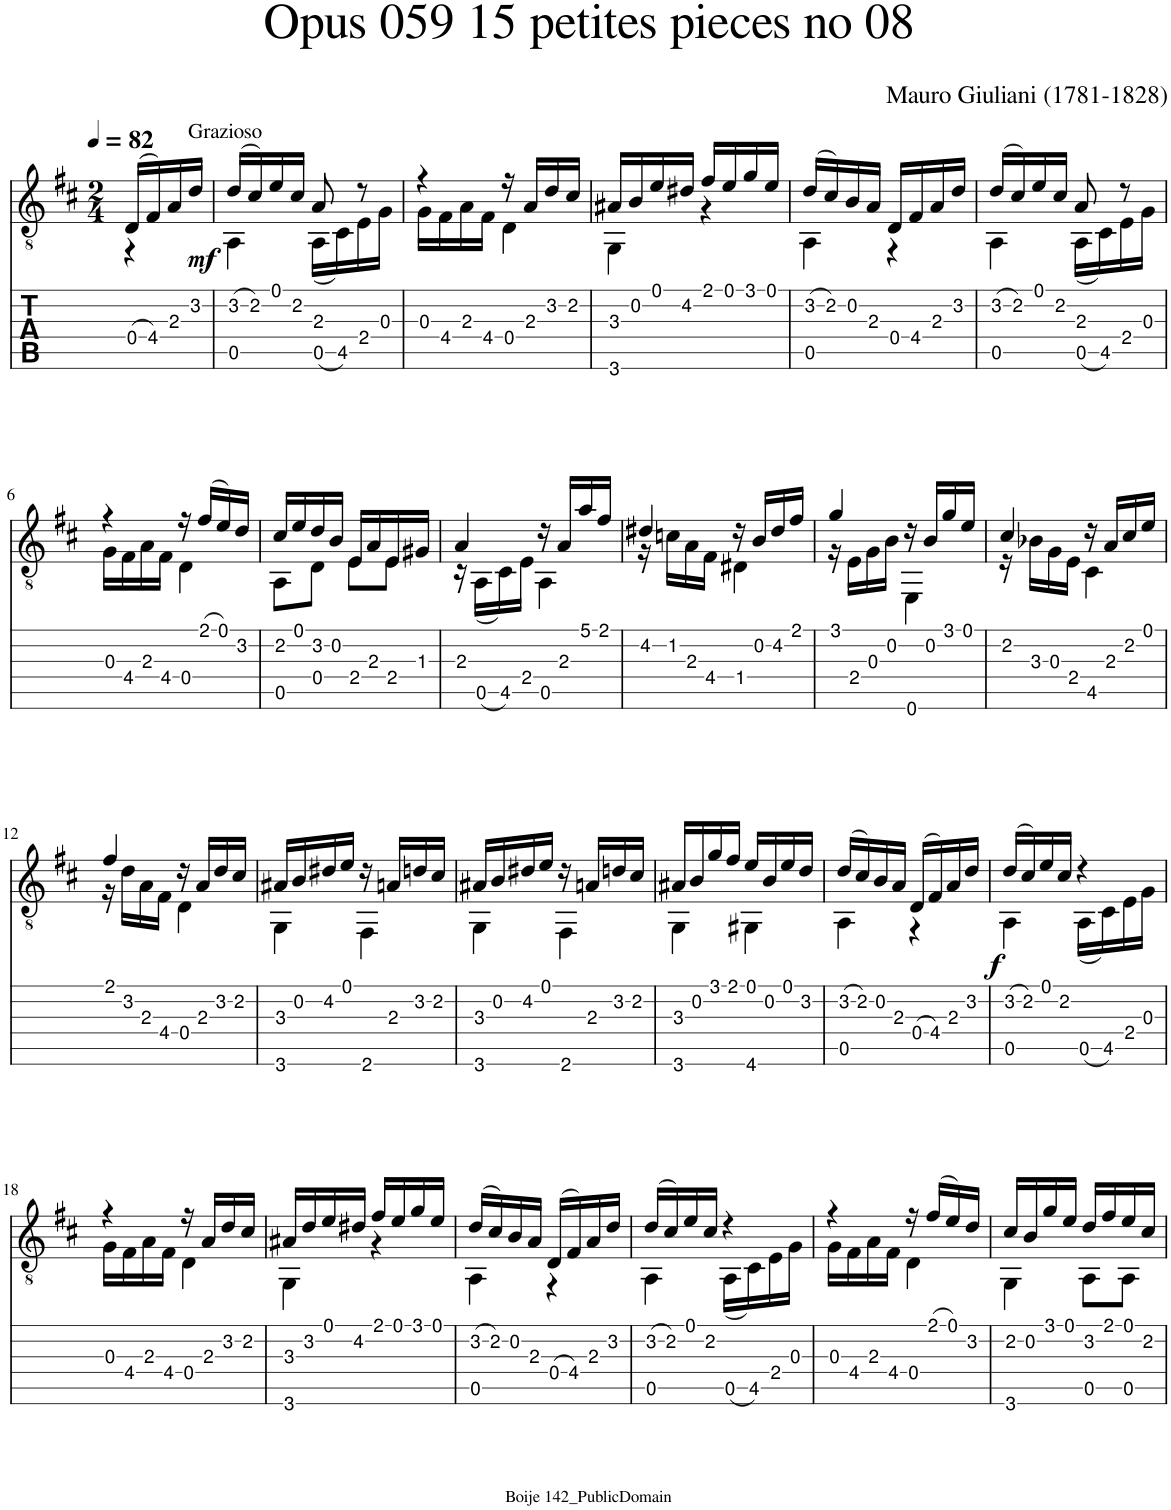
**kern	**kern	**dynam
*part1	*part1	*part1
*staff2	*staff1	*staff1/2
*I"Guitar	*	*
*I'Guit.	*	*
*stria6	*	*
*	*clefGv2	*
*k[f#c#]	*k[f#c#]	*
*M2/4	*M2/4	*
*MM82	*MM82	*
=	=	=
*^	*^	*
16DLL	4r	(16D/LL	4r	.
16F#J	.	16F#/)	.	.
16AL	.	16A/	.	.
!	!	!LO:TX:a:t=Grazioso	!	!
!	!	!	!	!LO:DY:b
16dJJ	.	16d/JJ	.	mf
=1	=1	=1	=1	=1
16dLL	4AA	(16d/LL	4AA\	.
16c#J	.	16c#/)	.	.
16eL	.	16e/	.	.
16c#JJ	.	16c#/JJ	.	.
8A	16AALL	8A/	(16AA\LL	.
.	16C#J	.	16C#\)	.
8r	16EL	8r	16E\	.
.	16GJJ	.	16G\JJ	.
=2	=2	=2	=2	=2
4r	16GLL	4r	16G\LL	.
.	16F#J	.	16F#\	.
.	16AL	.	16A\	.
.	16F#JJ	.	16F#\JJ	.
16r	4D	16r	4D\	.
16ALL	.	16A/LL	.	.
16d	.	16d/	.	.
16c#JJ	.	16c#/JJ	.	.
=3	=3	=3	=3	=3
16A#LL	4GG	16A#X/LL	4GG\	.
16BJ	.	16B/	.	.
16eL	.	16e/	.	.
16d#JJ	.	16d#X/JJ	.	.
16f#LL	4r	16f#/LL	4r	.
16eJ	.	16e/	.	.
16gL	.	16g/	.	.
16eJJ	.	16e/JJ	.	.
=4	=4	=4	=4	=4
16dLL	4AA	(16d/LL	4AA\	.
16c#J	.	16c#/)	.	.
16BL	.	16B/	.	.
16AJJ	.	16A/JJ	.	.
16DLL	4r	16D/LL	4r	.
16F#J	.	16F#/	.	.
16AL	.	16A/	.	.
16dJJ	.	16d/JJ	.	.
=5	=5	=5	=5	=5
16dLL	4AA	(16d/LL	4AA\	.
16c#J	.	16c#/)	.	.
16eL	.	16e/	.	.
16c#JJ	.	16c#/JJ	.	.
8A	16AALL	8A/	(16AA\LL	.
.	16C#J	.	16C#\)	.
8r	16EL	8r	16E\	.
.	16GJJ	.	16G\JJ	.
!!LO:LB:g=z	!!
=6	=6	=6	=6	=6
4r	16GLL	4r	16G\LL	.
.	16F#J	.	16F#\	.
.	16AL	.	16A\	.
.	16F#JJ	.	16F#\JJ	.
16r	4D	16r	4D\	.
16f#LL	.	(16f#/LL	.	.
16e	.	16e/)	.	.
16dJJ	.	16d/JJ	.	.
=7	=7	=7	=7	=7
16c#LL	8AAL	16c#/LL	8AA\L	.
16eJ	.	16e/	.	.
16dL	8DJ	16d/	8D\J	.
16BJJ	.	16B/JJ	.	.
16ELL	8EL	16E/LL	8E\L	.
16AJ	.	16A/	.	.
16EL	8EJ	16E/	8E\J	.
16G#JJ	.	16G#X/JJ	.	.
=8	=8	=8	=8	=8
4A	16r	4A/	16r	.
.	16AALL	.	(16AA\LL	.
.	16C#	.	16C#\)	.
.	16EJJ	.	16E\JJ	.
16r	4AA	16r	4AA\	.
16ALL	.	16A/LL	.	.
16a	.	16a/	.	.
16f#JJ	.	16f#/JJ	.	.
=9	=9	=9	=9	=9
4d#	16r	4d#X/	16r	.
.	16cLL	.	16cn\LL	.
.	16A	.	16A\	.
.	16F#JJ	.	16F#\JJ	.
16r	4D#	16r	4D#X\	.
16BLL	.	16B/LL	.	.
16d#	.	16d#/	.	.
16f#JJ	.	16f#/JJ	.	.
=10	=10	=10	=10	=10
4g	16r	4g/	16r	.
.	16ELL	.	16E\LL	.
.	16G	.	16G\	.
.	16BJJ	.	16B\JJ	.
16r	4EE	16r	4EE\	.
16BLL	.	16B/LL	.	.
16g	.	16g/	.	.
16eJJ	.	16e/JJ	.	.
=11	=11	=11	=11	=11
4c#	16r	4c#/	16r	.
.	16B-LL	.	16B-X\LL	.
.	16G	.	16G\	.
.	16EJJ	.	16E\JJ	.
16r	4C#	16r	4C#\	.
16ALL	.	16A/LL	.	.
16c#	.	16c#/	.	.
16eJJ	.	16e/JJ	.	.
!!LO:LB:g=z	!!
=12	=12	=12	=12	=12
4f#	16r	4f#/	16r	.
.	16dLL	.	16d\LL	.
.	16A	.	16A\	.
.	16F#JJ	.	16F#\JJ	.
16r	4D	16r	4D\	.
16ALL	.	16A/LL	.	.
16d	.	16d/	.	.
16c#JJ	.	16c#/JJ	.	.
=13	=13	=13	=13	=13
16A#LL	4GG	16A#X/LL	4GG\	.
16BJ	.	16B/	.	.
16d#L	.	16d#X/	.	.
16eJJ	.	16e/JJ	.	.
16r	4FF#	16r	4FF#\	.
16ALL	.	16An/LL	.	.
16d	.	16dn/	.	.
16c#JJ	.	16c#/JJ	.	.
=14	=14	=14	=14	=14
16A#LL	4GG	16A#X/LL	4GG\	.
16BJ	.	16B/	.	.
16d#L	.	16d#X/	.	.
16eJJ	.	16e/JJ	.	.
16r	4FF#	16r	4FF#\	.
16ALL	.	16An/LL	.	.
16d	.	16dn/	.	.
16c#JJ	.	16c#/JJ	.	.
=15	=15	=15	=15	=15
16A#LL	4GG	16A#X/LL	4GG\	.
16BJ	.	16B/	.	.
16gL	.	16g/	.	.
16f#JJ	.	16f#/JJ	.	.
16eLL	4GG#	16e/LL	4GG#X\	.
16BJ	.	16B/	.	.
16eL	.	16e/	.	.
16dJJ	.	16d/JJ	.	.
=16	=16	=16	=16	=16
16dLL	4AA	(16d/LL	4AA\	.
16c#J	.	16c#/)	.	.
16BL	.	16B/	.	.
16AJJ	.	16A/JJ	.	.
16DLL	4r	(16D/LL	4r	.
16F#J	.	16F#/)	.	.
16AL	.	16A/	.	.
16dJJ	.	16d/JJ	.	.
=17	=17	=17	=17	=17
!	!	!	!	!LO:DY:b
16dLL	4AA	(16d/LL	4AA\	f
16c#J	.	16c#/)	.	.
16eL	.	16e/	.	.
16c#JJ	.	16c#/JJ	.	.
4r	16AALL	4r	(16AA\LL	.
.	16C#J	.	16C#\)	.
.	16EL	.	16E\	.
.	16GJJ	.	16G\JJ	.
!!LO:LB:g=z	!!
=18	=18	=18	=18	=18
4r	16GLL	4r	16G\LL	.
.	16F#J	.	16F#\	.
.	16AL	.	16A\	.
.	16F#JJ	.	16F#\JJ	.
16r	4D	16r	4D\	.
16ALL	.	16A/LL	.	.
16d	.	16d/	.	.
16c#JJ	.	16c#/JJ	.	.
=19	=19	=19	=19	=19
16A#LL	4GG	16A#X/LL	4GG\	.
16dJ	.	16d/	.	.
16eL	.	16e/	.	.
16d#JJ	.	16d#X/JJ	.	.
16f#LL	4r	16f#/LL	4r	.
16eJ	.	16e/	.	.
16gL	.	16g/	.	.
16eJJ	.	16e/JJ	.	.
=20	=20	=20	=20	=20
16dLL	4AA	(16d/LL	4AA\	.
16c#J	.	16c#/)	.	.
16BL	.	16B/	.	.
16AJJ	.	16A/JJ	.	.
16DLL	4r	(16D/LL	4r	.
16F#J	.	16F#/)	.	.
16AL	.	16A/	.	.
16dJJ	.	16d/JJ	.	.
=21	=21	=21	=21	=21
16dLL	4AA	(16d/LL	4AA\	.
16c#J	.	16c#/)	.	.
16eL	.	16e/	.	.
16c#JJ	.	16c#/JJ	.	.
4r	16AALL	4r	(16AA\LL	.
.	16C#J	.	16C#\)	.
.	16EL	.	16E\	.
.	16GJJ	.	16G\JJ	.
=22	=22	=22	=22	=22
4r	16GLL	4r	16G\LL	.
.	16F#J	.	16F#\	.
.	16AL	.	16A\	.
.	16F#JJ	.	16F#\JJ	.
16r	4D	16r	4D\	.
16f#LL	.	(16f#/LL	.	.
16e	.	16e/)	.	.
16dJJ	.	16d/JJ	.	.
=23	=23	=23	=23	=23
16c#LL	4GG	16c#/LL	4GG\	.
16BJ	.	16B/	.	.
16gL	.	16g/	.	.
16eJJ	.	16e/JJ	.	.
16dLL	8AAL	16d/LL	8AA\L	.
16f#J	.	16f#/	.	.
16eL	8AAJ	16e/	8AA\J	.
16c#JJ	.	16c#/JJ	.	.
*v	*v	*	*	*
*	*v	*v	*
=	=	=
*-	*-	*-
